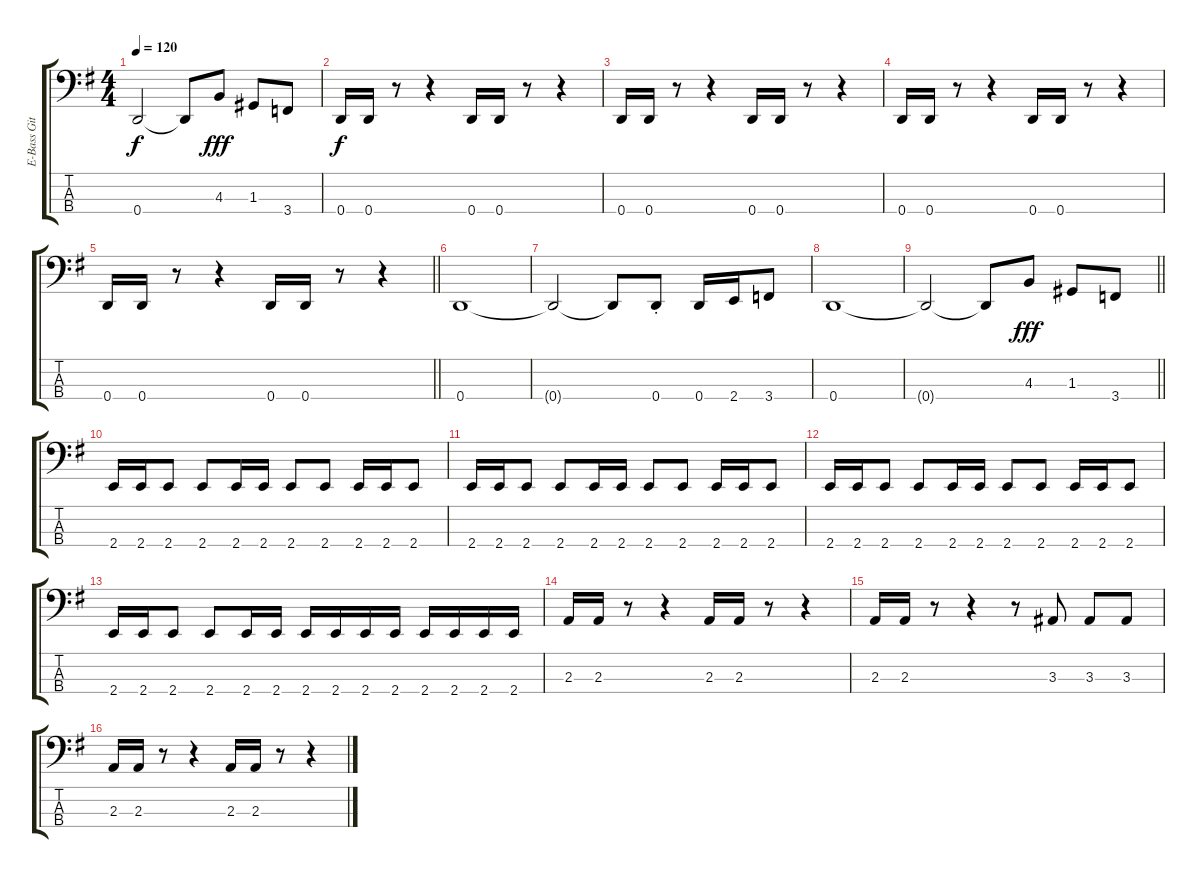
\track ("E-Bass Gitarre" "E-Bass Git") {instrument electricbassfinger}
\staff {score tabs}
\tuning (F2 C2 G1 D1) {hide}
\ts (4 4)
\tempo 120
\clef f4
\ks eminor
0.4{t}.2{dy f} 0.4{t}.8 4.3.8{dy fff} 1.3.8 3.4.8 |
0.4.16{dy f} 0.4.16 r.8 r.4 0.4.16 0.4.16 r.8 r.4 |
0.4.16 0.4.16 r.8 r.4 0.4.16 0.4.16 r.8 r.4 |
0.4.16 0.4.16 r.8 r.4 0.4.16 0.4.16 r.8 r.4 |
\barLineRight lightlight
0.4.16 0.4.16 r.8 r.4 0.4.16 0.4.16 r.8 r.4 |
0.4.1 |
0.4{t}.2 0.4{t}.8 0.4{st}.8 0.4.16 2.4.16 3.4.8 |
0.4.1 |
\barLineRight lightlight
0.4{t}.2 0.4{t}.8 4.3.8{dy fff} 1.3.8 3.4.8 |
2.4.16 2.4.16 2.4.8 2.4.8 2.4.16 2.4.16 2.4.8 2.4.8 2.4.16 2.4.16 2.4.8 |
2.4.16 2.4.16 2.4.8 2.4.8 2.4.16 2.4.16 2.4.8 2.4.8 2.4.16 2.4.16 2.4.8 |
2.4.16 2.4.16 2.4.8 2.4.8 2.4.16 2.4.16 2.4.8 2.4.8 2.4.16 2.4.16 2.4.8 |
2.4.16 2.4.16 2.4.8 2.4.8 2.4.16 2.4.16 2.4.16 2.4.16 2.4.16 2.4.16 2.4.16 2.4.16 2.4.16 2.4.16 |
2.3.16 2.3.16 r.8 r.4 2.3.16 2.3.16 r.8 r.4 |
2.3.16 2.3.16 r.8 r.4 r.8 3.3.8 3.3.8 3.3.8 |
2.3.16 2.3.16 r.8 r.4 2.3.16 2.3.16 r.8 r.4
